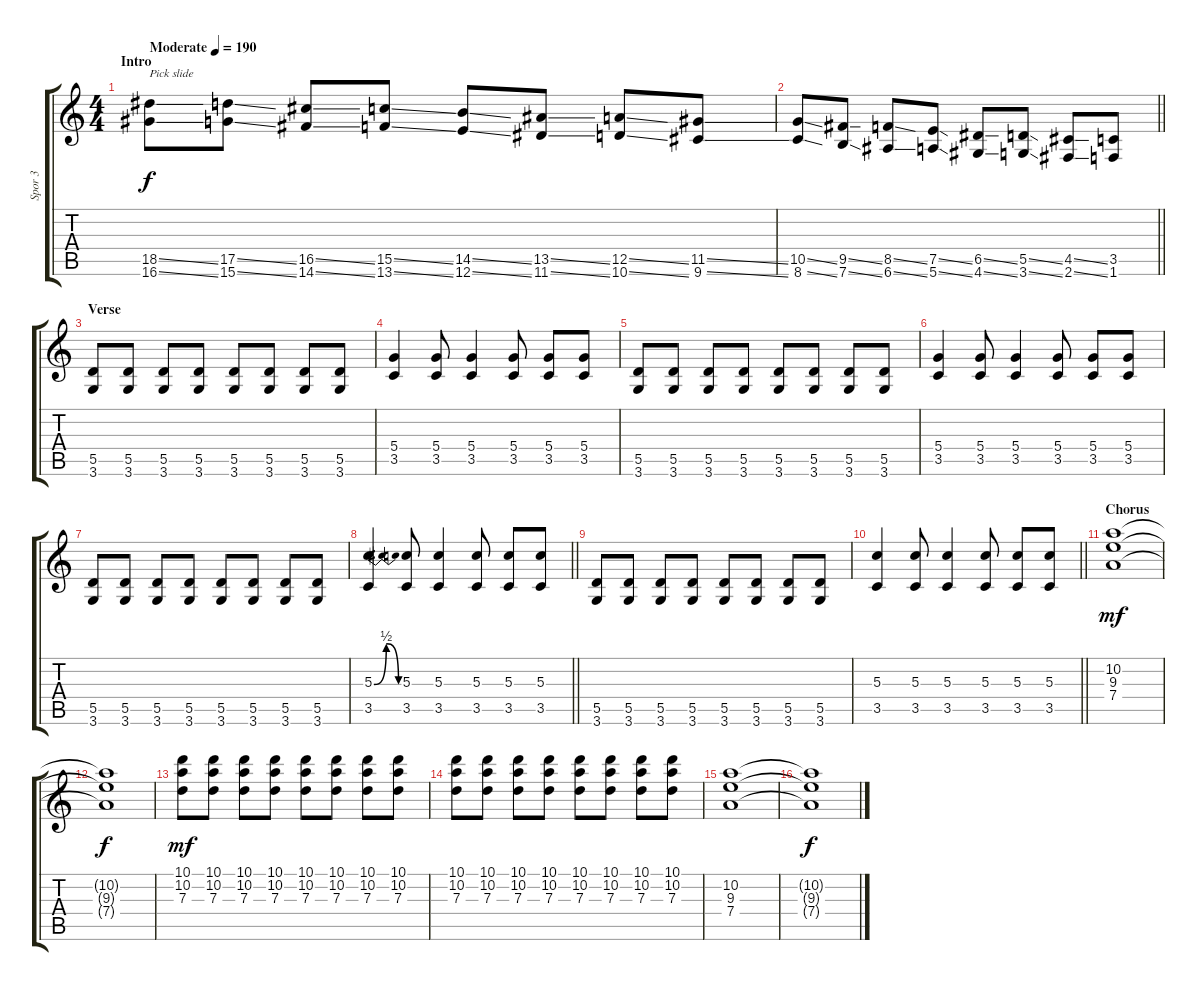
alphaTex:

\track ("Spor 3" "Spor 3") {instrument overdrivenguitar}
\staff {score tabs}
\tuning (E4 B3 G3 D3 A2 E2) {hide}
\ts (4 4)
\section ("" "Intro")
\tempo (190 "Moderate")
\clef g2
\ks c
(18.5{ss} 16.6{ss}).8{txt "Pick slide" dy f instrument overdrivenguitar} (17.5{ss} 15.6{ss}).8 (16.5{ss} 14.6{ss}).8 (15.5{ss} 13.6{ss}).8 (14.5{ss} 12.6{ss}).8 (13.5{ss} 11.6{ss}).8 (12.5{ss} 10.6{ss}).8 (11.5{ss} 9.6{ss}).8 |
\barLineRight lightlight
(10.5{ss} 8.6{ss}).8 (9.5{ss} 7.6{ss}).8 (8.5{ss} 6.6{ss}).8 (7.5{ss} 5.6{ss}).8 (6.5{ss} 4.6{ss}).8 (5.5{ss} 3.6{ss}).8 (4.5{ss} 2.6{ss}).8 (3.5 1.6).8 |
\section ("" "Verse")
(5.5 3.6).8{volume 4} (5.5 3.6).8 (5.5 3.6).8 (5.5 3.6).8 (5.5 3.6).8 (5.5 3.6).8 (5.5 3.6).8 (5.5 3.6).8 |
(5.4 3.5).4 (5.4 3.5).8 (5.4 3.5).4 (5.4 3.5).8 (5.4 3.5).8 (5.4 3.5).8 |
(5.5 3.6).8 (5.5 3.6).8 (5.5 3.6).8 (5.5 3.6).8 (5.5 3.6).8 (5.5 3.6).8 (5.5 3.6).8 (5.5 3.6).8 |
(5.4 3.5).4 (5.4 3.5).8 (5.4 3.5).4 (5.4 3.5).8 (5.4 3.5).8 (5.4 3.5).8 |
(5.5 3.6).8 (5.5 3.6).8 (5.5 3.6).8 (5.5 3.6).8 (5.5 3.6).8 (5.5 3.6).8 (5.5 3.6).8 (5.5 3.6).8 |
\barLineRight lightlight
(5.3{be (bendrelease 0 0 15 2 15 2 60 0)} 3.5).4 (5.3 3.5).8 (5.3 3.5).4 (5.3 3.5).8 (5.3 3.5).8 (5.3 3.5).8 |
(5.5 3.6).8 (5.5 3.6).8 (5.5 3.6).8 (5.5 3.6).8 (5.5 3.6).8 (5.5 3.6).8 (5.5 3.6).8 (5.5 3.6).8 |
\barLineRight lightlight
(5.3 3.5).4 (5.3 3.5).8 (5.3 3.5).4 (5.3 3.5).8 (5.3 3.5).8 (5.3 3.5).8 |
\section ("" "Chorus")
(10.2 9.3 7.4).1{dy mf} |
(10.2{t} 9.3{t} 7.4{t}).1{dy f} |
(10.1 10.2 7.3).8{dy mf} (10.1 10.2 7.3).8 (10.1 10.2 7.3).8 (10.1 10.2 7.3).8 (10.1 10.2 7.3).8 (10.1 10.2 7.3).8 (10.1 10.2 7.3).8 (10.1 10.2 7.3).8 |
(10.1 10.2 7.3).8 (10.1 10.2 7.3).8 (10.1 10.2 7.3).8 (10.1 10.2 7.3).8 (10.1 10.2 7.3).8 (10.1 10.2 7.3).8 (10.1 10.2 7.3).8 (10.1 10.2 7.3).8 |
(10.2 9.3 7.4).1 |
(10.2{t} 9.3{t} 7.4{t}).1{dy f}
